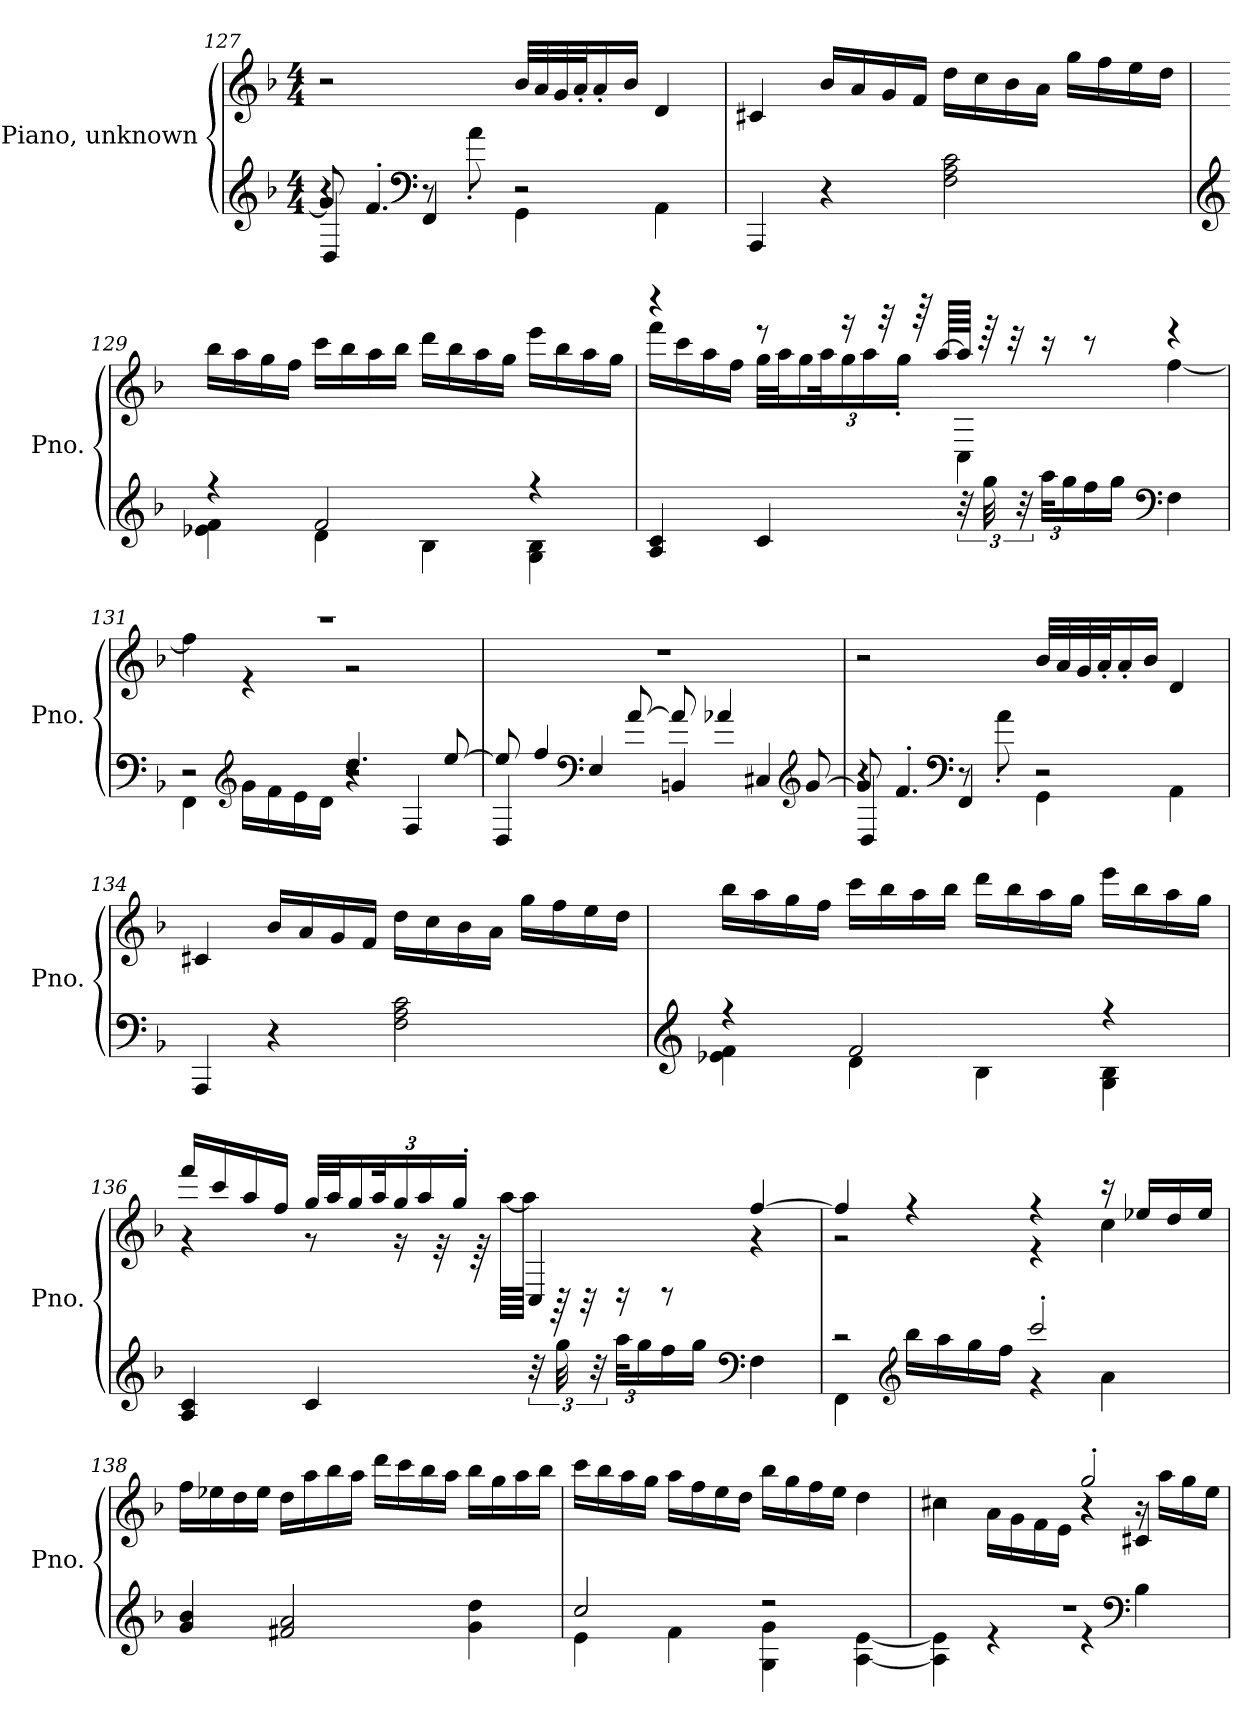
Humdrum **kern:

**kern	**kern
*part1	*part1
*staff2	*staff1
*I"Piano, unknown	*
*I'Pno.	*
*clefG2	*clefG2
*k[b-]	*k[b-]
*M4/4	*M4/4
=127	=127
*^	*
*	*^	*
8g/]	4r	4D/	2r
4.f'/	.	.	.
*clefF4	*	*	*
.	8r	4FF/	.
.	8a'\	.	.
2r	4GG\	2r	32b-/LLL
.	.	.	32a/
.	.	.	32g/
.	.	.	32a'/J
.	.	.	16a'/
.	.	.	16b-/JJ
.	4AA\	.	4d/
*v	*v	*v	*
=128	=128
4AAA/	4c#X/
4r	16b-/LL
.	16a/
.	16g/
.	16f/JJ
2F\ 2A\ 2c\	16dd\LL
.	16cc\
.	16b-\
.	16a\JJ
.	16gg\LL
.	16ff\
.	16ee\
.	16dd\JJ
!!LO:LB:g=z
=129	=129
*clefG2	*
*^	*
4r	4e-X\ 4f\	16bb-\LL
.	.	16aa\
.	.	16gg\
.	.	16ff\JJ
2f/	4d\	16ccc\LL
.	.	16bb-\
.	.	16aa\
.	.	16bb-\JJ
.	4B-\	16ddd\LL
.	.	16bb-\
.	.	16aa\
.	.	16gg\JJ
4r	4G\ 4B-\	16eee\LL
.	.	16bb-\
.	.	16aa\
.	.	16gg\JJ
*v	*v	*
=130	=130
*	*^
4A/ 4c/	4r	16fff\LL
.	.	16ccc\
.	.	16aa\
.	.	16ff\JJ
4c/	8r	32gg\LLL
.	.	32aa\J
*	*	*Xbrackettup
.	.	24gg\
.	.	48aa\K
.	16r	24gg\
.	.	24aa\
.	32r	.
.	.	24gg'\JJ
.	64r	.
.	[64aa/LLLL	.
48r	64aa/JJJJ]	4C\
.	64r	.
48gg\	.	.
.	32r	.
48r	.	.
*Xbrackettup	*	*
48aa\KLL	16r	.
24gg\	.	.
16ff\	8r	.
16gg\JJ	.	.
*clefF4	*	*
4F\	4r	[4ff\
!!LO:PB:g=z	!!
=131	=131	=131
*^	*	*
*	*^	*	*
2r	4FF\	2r	1r	4ff\]
*clefG2	*	*	*	*
.	16g\LL	.	.	4r
.	16f\	.	.	.
.	16e\	.	.	.
.	16d\JJ	.	.	.
4.dd/	2r	4r	.	2r
.	.	4F/	.	.
[8ee/	.	.	.	.
*	*v	*v	*	*
*	*	*v	*v
=132	=132	=132
8ee/]	4D/	1r
4ff/	.	.
*clefF4	*	*
.	4E/	.
[8a/	.	.
8a/]	4BBn/	.
4a-X/	.	.
.	4C#X/	.
*clefG2	*	*
[8g/	.	.
=133	=133	=133
*	*^	*
8g/]	4r	4D/	2r
4.f'/	.	.	.
*clefF4	*	*	*
.	8r	4FF/	.
.	8a'\	.	.
2r	4GG\	2r	32b-/LLL
.	.	.	32a/
.	.	.	32g/
.	.	.	32a'/J
.	.	.	16a'/
.	.	.	16b-/JJ
.	4AA\	.	4d/
*v	*v	*v	*
!!LO:LB:g=z
=134	=134
4AAA/	4c#X/
4r	16b-/LL
.	16a/
.	16g/
.	16f/JJ
2F\ 2A\ 2c\	16dd\LL
.	16cc\
.	16b-\
.	16a\JJ
.	16gg\LL
.	16ff\
.	16ee\
.	16dd\JJ
=135	=135
*clefG2	*
*^	*
4r	4e-X\ 4f\	16bb-\LL
.	.	16aa\
.	.	16gg\
.	.	16ff\JJ
2f/	4d\	16ccc\LL
.	.	16bb-\
.	.	16aa\
.	.	16bb-\JJ
.	4B-\	16ddd\LL
.	.	16bb-\
.	.	16aa\
.	.	16gg\JJ
4r	4G\ 4B-\	16eee\LL
.	.	16bb-\
.	.	16aa\
.	.	16gg\JJ
*v	*v	*
!!LO:LB:g=z
=136	=136
*	*^
4A/ 4c/	16fff/LL	4r
.	16ccc/	.
.	16aa/	.
.	16ff/JJ	.
4c/	32gg/LLL	8r
.	32aa/J	.
.	24gg/	.
.	48aa/K	.
.	24gg/	16r
.	24aa/	.
.	.	32r
.	24gg'/JJ	.
.	.	64r
.	.	[64aa\LLLL
*brackettup	*	*
48r	4C/	64aa\JJJJ]
.	.	64r
48gg\	.	.
.	.	32r
48r	.	.
*Xbrackettup	*	*
48aa\KLL	.	16r
24gg\	.	.
16ff\	.	8r
16gg\JJ	.	.
*clefF4	*	*
4F\	[4ff/	4r
=137	=137	=137
*^	*	*
2r	4FF\	4ff/]	2r
*clefG2	*	*	*
.	16bb-\LL	4r	.
.	16aa\	.	.
.	16gg\	.	.
.	16ff\JJ	.	.
2ccc'/	4r	4r	4r
.	4a\	16r	4cc\
.	.	16ee-X/LL	.
.	.	16dd/	.
.	.	16ee-/JJ	.
*v	*v	*	*
*	*v	*v
!!LO:LB:g=z
=138	=138
4g/ 4b-/	16ff\LL
.	16ee-X\
.	16dd\
.	16ee-\JJ
2f#X/ 2a/	16dd\LL
.	16aa\
.	16bb-\
.	16aa\JJ
.	16ddd\LL
.	16ccc\
.	16bb-\
.	16aa\JJ
4g\ 4dd\	16bb-\LL
.	16gg\
.	16aa\
.	16bb-\JJ
=139	=139
*^	*
2cc/	4e\	16ccc\LL
.	.	16bb-\
.	.	16aa\
.	.	16gg\JJ
.	4f\	16aa\LL
.	.	16ff\
.	.	16ee\
.	.	16dd\JJ
2r	4G\ 4g\	16bb-\LL
.	.	16gg\
.	.	16ff\
.	.	16ee\JJ
.	[4A\ [4e\	4dd\
!!LO:LB:g=z
=140	=140	=140
*	*	*^
*	*	*	*^
1r	4A\] 4e\]	2r	4cc#X\	2r
.	4r	.	16a\LL	.
.	.	.	16g\	.
.	.	.	16f\	.
.	.	.	16e\JJ	.
.	4r	2gg'/	4r	4r
*clefF4	*	*	*	*
.	4B-\	.	16r	4c#X/
.	.	.	16aa\LL	.
.	.	.	16gg\	.
.	.	.	16ee\JJ	.
*v	*v	*	*	*
*	*v	*v	*v
=	=
*-	*-
